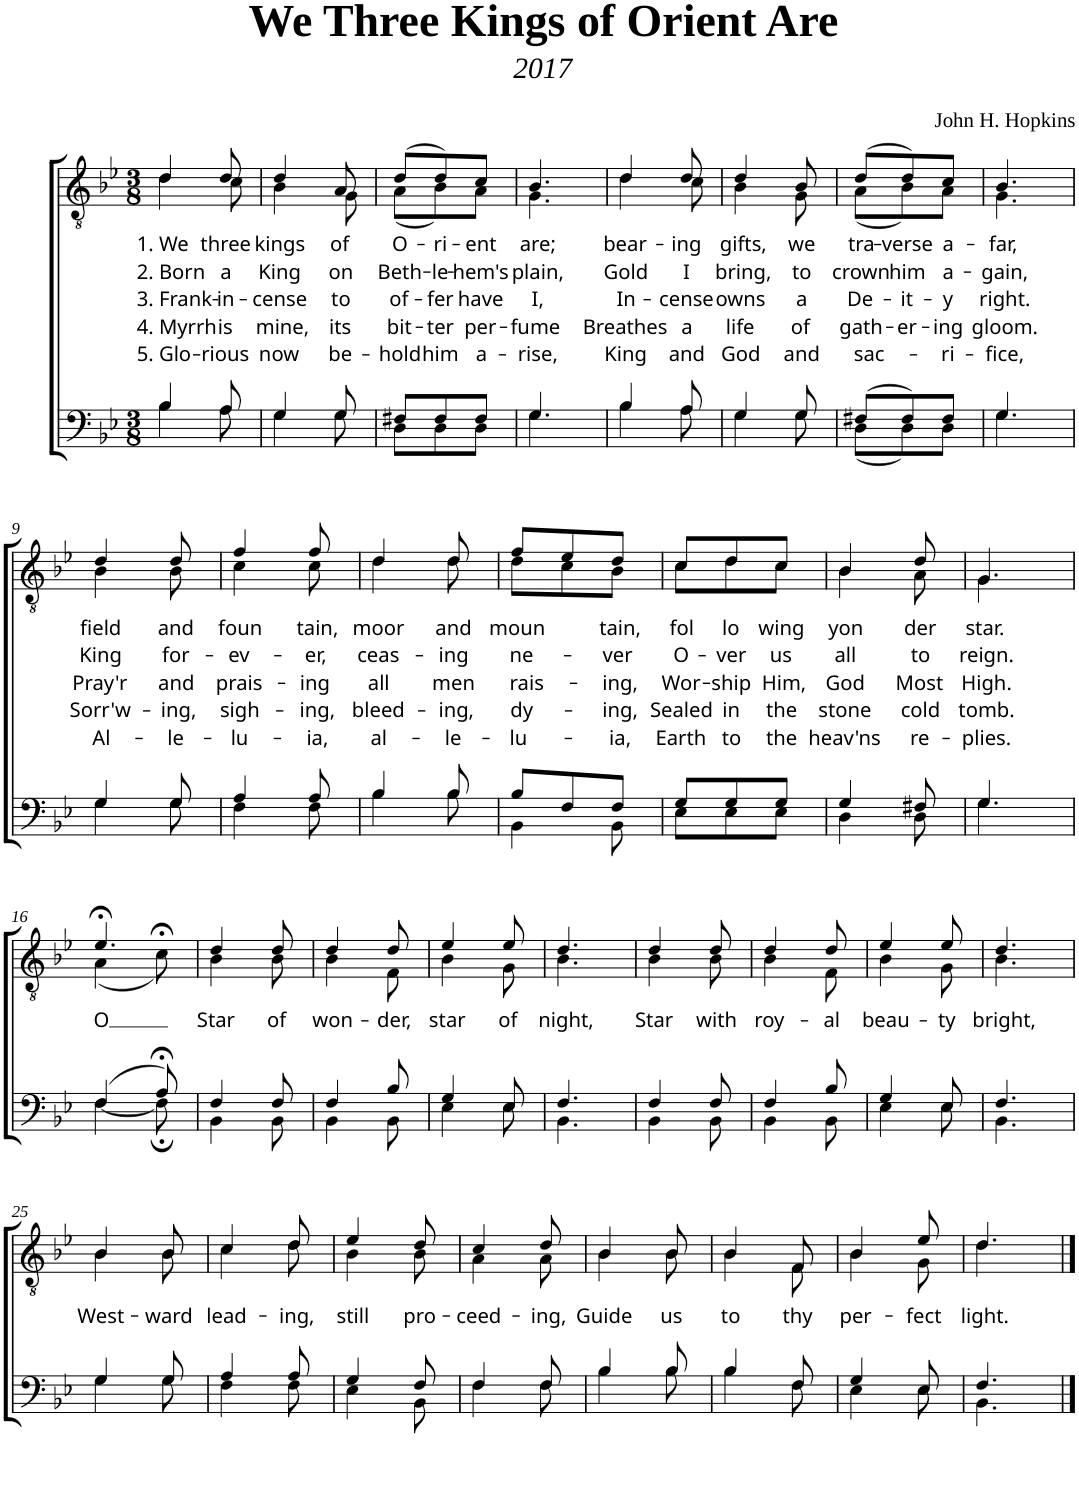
**kern	**kern	**text	**text	**text	**text	**text
*part2	*part1	*part1	*part1	*part1	*part1	*part1
*staff2	*staff1	*staff1	*staff1	*staff1	*staff1	*staff1
*I"Piano	*I"Piano, Piano	*	*	*	*	*
*I'Pno	*I'Pno	*	*	*	*	*
*clefF4	*clefGv2	*	*	*	*	*
*k[b-e-]	*k[b-e-]	*	*	*	*	*
*M3/8	*M3/8	*	*	*	*	*
=1	=1	=1	=1	=1	=1	=1
*^	*	*	*	*	*	*
!	!	!	!LO:LY:b	!LO:LY:b	!LO:LY:b	!LO:LY:b	!LO:LY:b
*	*	*^	*	*	*	*	*
4B-/	4B-\	4d/	4d\	1. We	2. Born	3. Frank-	4. Myrrh	5. Glo-
!	!	!	!	!LO:LY:b	!LO:LY:b	!LO:LY:b	!LO:LY:b	!LO:LY:b
8A/	8A\	8d/	8c\	three	a	-in-	is	-rious
=2	=2	=2	=2	=2	=2	=2	=2	=2
!	!	!	!	!LO:LY:b	!LO:LY:b	!LO:LY:b	!LO:LY:b	!LO:LY:b
4G/	4G\	4d/	4B-\	kings	King	-cense	mine,	now
!	!	!	!	!LO:LY:b	!LO:LY:b	!LO:LY:b	!LO:LY:b	!LO:LY:b
8G/	8G\	8A/	8G\	of	on	to	its	be-
=3	=3	=3	=3	=3	=3	=3	=3	=3
!	!	!	!	!LO:LY:b	!LO:LY:b	!LO:LY:b	!LO:LY:b	!LO:LY:b
8F#X/L	8D\L	(8d/L	(8A\L	O-	Beth-	of-	bit-	-hold
!	!	!	!	!LO:LY:b	!LO:LY:b	!LO:LY:b	!LO:LY:b	!LO:LY:b
8F#/	8D\	8d/)	8B-\)	-ri-	-le-	-fer	-ter	him
!	!	!	!	!LO:LY:b	!LO:LY:b	!LO:LY:b	!LO:LY:b	!LO:LY:b
8F#/J	8D\J	8c/J	8A\J	-ent	-hem's	have	per-	a-
=4	=4	=4	=4	=4	=4	=4	=4	=4
!	!	!	!	!LO:LY:b	!LO:LY:b	!LO:LY:b	!LO:LY:b	!LO:LY:b
4.G/	4.G\	4.B-/	4.G\	are;	plain,	I,	-fume	-rise,
=5	=5	=5	=5	=5	=5	=5	=5	=5
!	!	!	!	!LO:LY:b	!LO:LY:b	!LO:LY:b	!LO:LY:b	!LO:LY:b
4B-/	4B-\	4d/	4d\	bear-	Gold	In-	Breathes	King
!	!	!	!	!LO:LY:b	!LO:LY:b	!LO:LY:b	!LO:LY:b	!LO:LY:b
8A/	8A\	8d/	8c\	-ing	I	-cense	a	and
=6	=6	=6	=6	=6	=6	=6	=6	=6
!	!	!	!	!LO:LY:b	!LO:LY:b	!LO:LY:b	!LO:LY:b	!LO:LY:b
4G/	4G\	4d/	4B-\	gifts,	bring,	owns	life	God
!	!	!	!	!LO:LY:b	!LO:LY:b	!LO:LY:b	!LO:LY:b	!LO:LY:b
8G/	8G\	8B-/	8G\	we	to	a	of	and
=7	=7	=7	=7	=7	=7	=7	=7	=7
!	!	!	!	!LO:LY:b	!LO:LY:b	!LO:LY:b	!LO:LY:b	!LO:LY:b
(8F#X/L	(8D\L	(8d/L	(8A\L	tra-	crown	De-	gath-	sac-
!	!	!	!	!LO:LY:b	!LO:LY:b	!LO:LY:b	!LO:LY:b	!
8F#/)	8D\)	8d/)	8B-\)	-verse	him	-it-	-er-	.
!	!	!	!	!LO:LY:b	!LO:LY:b	!LO:LY:b	!LO:LY:b	!LO:LY:b
8F#/J	8D\J	8c/J	8A\J	a-	a-	-y	-ing	-ri-
=8	=8	=8	=8	=8	=8	=8	=8	=8
!	!	!	!	!LO:LY:b	!LO:LY:b	!LO:LY:b	!LO:LY:b	!LO:LY:b
4.G/	4.G\	4.B-/	4.G\	-far,	-gain,	right.	gloom.	-fice,
!!LO:LB:g=z	!!
=9	=9	=9	=9	=9	=9	=9	=9	=9
!	!	!	!	!LO:LY:b	!LO:LY:b	!LO:LY:b	!LO:LY:b	!LO:LY:b
4G/	4G\	4d/	4B-\	field	King	Pray'r	Sorr'w-	Al-
!	!	!	!	!LO:LY:b	!LO:LY:b	!LO:LY:b	!LO:LY:b	!LO:LY:b
8G/	8G\	8d/	8B-\	and	for-	and	-ing,	-le-
=10	=10	=10	=10	=10	=10	=10	=10	=10
!	!	!	!	!LO:LY:b	!LO:LY:b	!LO:LY:b	!LO:LY:b	!LO:LY:b
4A/	4F\	4f/	4c\	foun	-ev-	prais-	sigh-	-lu-
!	!	!	!	!LO:LY:b	!LO:LY:b	!LO:LY:b	!LO:LY:b	!LO:LY:b
8A/	8F\	8f/	8c\	tain,	-er,	-ing	-ing,	-ia,
=11	=11	=11	=11	=11	=11	=11	=11	=11
!	!	!	!	!LO:LY:b	!LO:LY:b	!LO:LY:b	!LO:LY:b	!LO:LY:b
4B-/	4B-\	4d/	4d\	moor	ceas-	all	bleed-	al-
!	!	!	!	!LO:LY:b	!LO:LY:b	!LO:LY:b	!LO:LY:b	!LO:LY:b
8B-/	8B-\	8d/	8d\	and	-ing	men	-ing,	-le-
=12	=12	=12	=12	=12	=12	=12	=12	=12
!	!	!	!	!LO:LY:b	!LO:LY:b	!LO:LY:b	!LO:LY:b	!LO:LY:b
8B-/L	4BB-\	8f/L	8d\L	moun	ne-	rais-	dy-	-lu-
8F/	.	8e-/	8c\	.	.	.	.	.
!	!	!	!	!LO:LY:b	!LO:LY:b	!LO:LY:b	!LO:LY:b	!LO:LY:b
8F/J	8BB-\	8d/J	8B-\J	tain,	-ver	-ing,	-ing,	-ia,
=13	=13	=13	=13	=13	=13	=13	=13	=13
!	!	!	!	!LO:LY:b	!LO:LY:b	!LO:LY:b	!LO:LY:b	!LO:LY:b
8G/L	8E-\L	8c/L	8c\L	fol	O-	Wor-	Sealed	Earth
!	!	!	!	!LO:LY:b	!LO:LY:b	!LO:LY:b	!LO:LY:b	!LO:LY:b
8G/	8E-\	8d/	8d\	lo	-ver	-ship	in	to
!	!	!	!	!LO:LY:b	!LO:LY:b	!LO:LY:b	!LO:LY:b	!LO:LY:b
8G/J	8E-\J	8c/J	8c\J	wing	us	Him,	the	the
=14	=14	=14	=14	=14	=14	=14	=14	=14
!	!	!	!	!LO:LY:b	!LO:LY:b	!LO:LY:b	!LO:LY:b	!LO:LY:b
4G/	4D\	4B-/	4B-\	yon	all	God	stone	heav'ns
!	!	!	!	!LO:LY:b	!LO:LY:b	!LO:LY:b	!LO:LY:b	!LO:LY:b
8F#X/	8D\	8d/	8A\	der	to	Most	cold	re-
=15	=15	=15	=15	=15	=15	=15	=15	=15
!	!	!	!	!LO:LY:b	!LO:LY:b	!LO:LY:b	!LO:LY:b	!LO:LY:b
4.G/	4.G\	4.G/	4.G\	star.	reign.	High.	tomb.	-plies.
!!LO:LB:g=z	!!
=16	=16	=16	=16	=16	=16	=16	=16	=16
!	!	!	!	!LO:LY:b	!	!	!	!
(4F/	[4F\	4.e-;</	(4A\	O	.	.	.	.
8A;</)	8F;\]	.	8c;<\)	.	.	.	.	.
=17	=17	=17	=17	=17	=17	=17	=17	=17
!	!	!	!	!LO:LY:b	!	!	!	!
4F/	4BB-\	4d/	4B-\	Star	.	.	.	.
!	!	!	!	!LO:LY:b	!	!	!	!
8F/	8BB-\	8d/	8B-\	of	.	.	.	.
=18	=18	=18	=18	=18	=18	=18	=18	=18
!	!	!	!	!LO:LY:b	!	!	!	!
4F/	4BB-\	4d/	4B-\	won-	.	.	.	.
!	!	!	!	!LO:LY:b	!	!	!	!
8B-/	8BB-\	8d/	8F\	-der,	.	.	.	.
=19	=19	=19	=19	=19	=19	=19	=19	=19
!	!	!	!	!LO:LY:b	!	!	!	!
4G/	4E-\	4e-/	4B-\	star	.	.	.	.
!	!	!	!	!LO:LY:b	!	!	!	!
8E-/	8E-\	8e-/	8G\	of	.	.	.	.
=20	=20	=20	=20	=20	=20	=20	=20	=20
!	!	!	!	!LO:LY:b	!	!	!	!
4.F/	4.BB-\	4.d/	4.B-\	night,	.	.	.	.
=21	=21	=21	=21	=21	=21	=21	=21	=21
!	!	!	!	!LO:LY:b	!	!	!	!
4F/	4BB-\	4d/	4B-\	Star	.	.	.	.
!	!	!	!	!LO:LY:b	!	!	!	!
8F/	8BB-\	8d/	8B-\	with	.	.	.	.
=22	=22	=22	=22	=22	=22	=22	=22	=22
!	!	!	!	!LO:LY:b	!	!	!	!
4F/	4BB-\	4d/	4B-\	roy-	.	.	.	.
!	!	!	!	!LO:LY:b	!	!	!	!
8B-/	8BB-\	8d/	8F\	-al	.	.	.	.
=23	=23	=23	=23	=23	=23	=23	=23	=23
!	!	!	!	!LO:LY:b	!	!	!	!
4G/	4E-\	4e-/	4B-\	beau-	.	.	.	.
!	!	!	!	!LO:LY:b	!	!	!	!
8E-/	8E-\	8e-/	8G\	-ty	.	.	.	.
=24	=24	=24	=24	=24	=24	=24	=24	=24
!	!	!	!	!LO:LY:b	!	!	!	!
4.F/	4.BB-\	4.d/	4.B-\	bright,	.	.	.	.
!!LO:LB:g=z	!!
=25	=25	=25	=25	=25	=25	=25	=25	=25
!	!	!	!	!LO:LY:b	!	!	!	!
4G/	4G\	4B-/	4B-\	West-	.	.	.	.
!	!	!	!	!LO:LY:b	!	!	!	!
8G/	8G\	8B-/	8B-\	-ward	.	.	.	.
=26	=26	=26	=26	=26	=26	=26	=26	=26
!	!	!	!	!LO:LY:b	!	!	!	!
4A/	4F\	4c/	4c\	lead-	.	.	.	.
!	!	!	!	!LO:LY:b	!	!	!	!
8A/	8F\	8d/	8d\	-ing,	.	.	.	.
=27	=27	=27	=27	=27	=27	=27	=27	=27
!	!	!	!	!LO:LY:b	!	!	!	!
4G/	4E-\	4e-/	4B-\	still	.	.	.	.
!	!	!	!	!LO:LY:b	!	!	!	!
8F/	8BB-\	8d/	8B-\	pro-	.	.	.	.
=28	=28	=28	=28	=28	=28	=28	=28	=28
!	!	!	!	!LO:LY:b	!	!	!	!
4F/	4F\	4c/	4A\	-ceed-	.	.	.	.
!	!	!	!	!LO:LY:b	!	!	!	!
8F/	8F\	8d/	8A\	-ing,	.	.	.	.
=29	=29	=29	=29	=29	=29	=29	=29	=29
!	!	!	!	!LO:LY:b	!	!	!	!
4B-/	4B-\	4B-/	4B-\	Guide	.	.	.	.
!	!	!	!	!LO:LY:b	!	!	!	!
8B-/	8B-\	8B-/	8B-\	us	.	.	.	.
=30	=30	=30	=30	=30	=30	=30	=30	=30
!	!	!	!	!LO:LY:b	!	!	!	!
4B-/	4B-\	4B-/	4B-\	to	.	.	.	.
!	!	!	!	!LO:LY:b	!	!	!	!
8F/	8F\	8F/	8F\	thy	.	.	.	.
=31	=31	=31	=31	=31	=31	=31	=31	=31
!	!	!	!	!LO:LY:b	!	!	!	!
4G/	4E-\	4B-/	4B-\	per-	.	.	.	.
!	!	!	!	!LO:LY:b	!	!	!	!
8E-/	8E-\	8e-/	8G\	-fect	.	.	.	.
=32	=32	=32	=32	=32	=32	=32	=32	=32
!	!	!	!	!LO:LY:b	!	!	!	!
4.F/	4.BB-\	4.d/	4.d\	light.	.	.	.	.
*v	*v	*	*	*	*	*	*	*
*	*v	*v	*	*	*	*	*
==	==	==	==	==	==	==
*-	*-	*-	*-	*-	*-	*-
